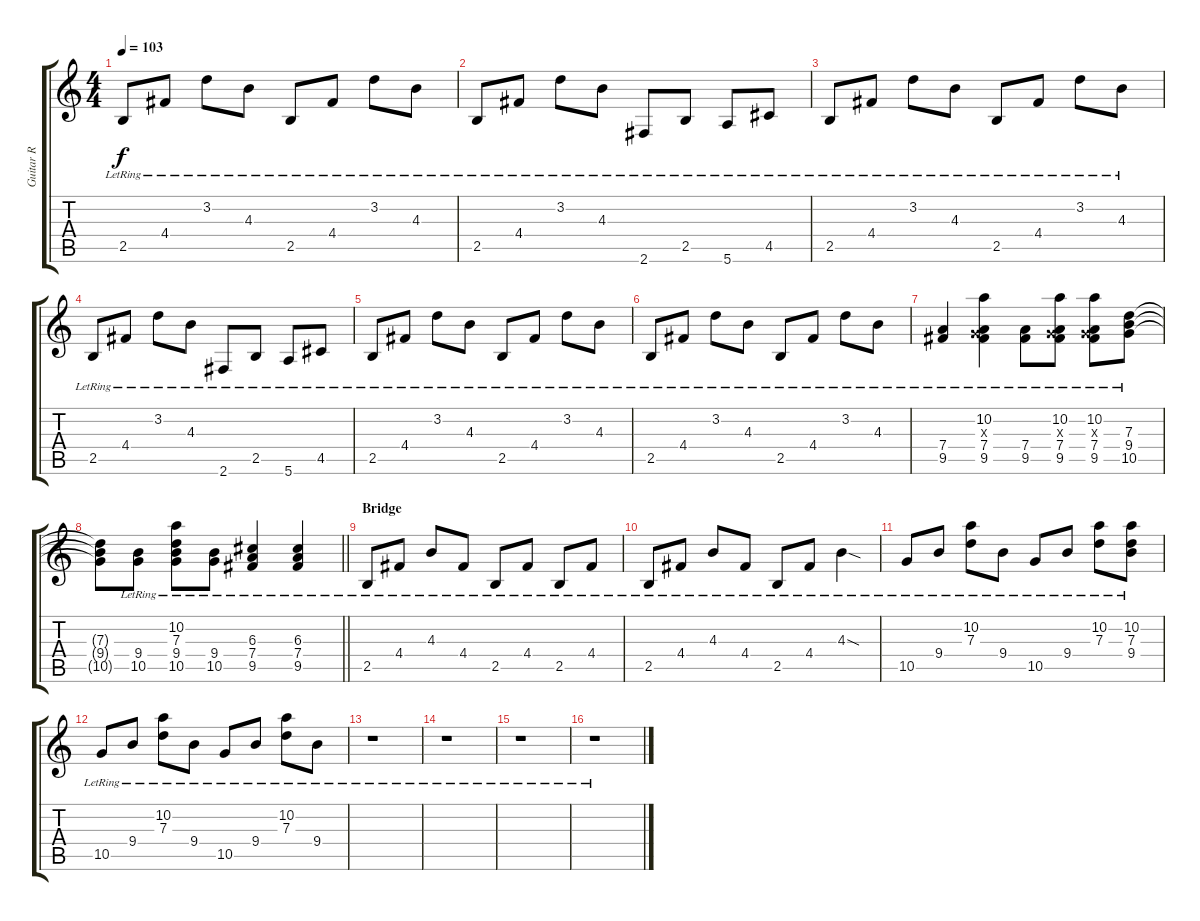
\track ("Guitar R" "Guitar R") {instrument electricguitarclean}
\staff {score tabs}
\tuning (E4 B3 G3 D3 A2 E2) {hide}
\ts (4 4)
\tempo 103
\clef g2
\ks c
2.5{lr}.8{dy f} 4.4{lr}.8 3.2{lr}.8 4.3{lr}.8 2.5{lr}.8 4.4{lr}.8 3.2{lr}.8 4.3{lr}.8 |
2.5{lr}.8 4.4{lr}.8 3.2{lr}.8 4.3{lr}.8 2.6{lr}.8 2.5{lr}.8 5.6{lr}.8 4.5{lr}.8 |
2.5{lr}.8 4.4{lr}.8 3.2{lr}.8 4.3{lr}.8 2.5{lr}.8 4.4{lr}.8 3.2{lr}.8 4.3{lr}.8 |
2.5{lr}.8 4.4{lr}.8 3.2{lr}.8 4.3{lr}.8 2.6{lr}.8 2.5{lr}.8 5.6{lr}.8 4.5{lr}.8 |
2.5{lr}.8 4.4{lr}.8 3.2{lr}.8 4.3{lr}.8 2.5{lr}.8 4.4{lr}.8 3.2{lr}.8 4.3{lr}.8 |
2.5{lr}.8 4.4{lr}.8 3.2{lr}.8 4.3{lr}.8 2.5{lr}.8 4.4{lr}.8 3.2{lr}.8 4.3{lr}.8 |
(7.4{lr} 9.5{lr}).4 (10.2{lr} 0.3{x} 7.4{lr} 9.5{lr}).4 (7.4{lr} 9.5{lr}).8 (10.2{lr} 0.3{x} 7.4{lr} 9.5{lr}).8 (10.2{lr} 0.3{x} 7.4{lr} 9.5{lr}).8 (7.3{lr} 9.4{lr} 10.5{lr}).8 |
\barLineRight lightlight
(7.3{t} 9.4{t} 10.5{t}).8 (9.4{lr} 10.5{lr}).8 (10.2{lr} 7.3{lr} 9.4{lr} 10.5{lr}).8 (9.4{lr} 10.5{lr}).8 (6.3 7.4 9.5{lr}).4 (6.3 7.4{lr} 9.5).4 |
\section ("" "Bridge")
2.5{lr}.8 4.4{lr}.8 4.3{lr}.8 4.4{lr}.8 2.5{lr}.8 4.4{lr}.8 2.5{lr}.8 4.4{lr}.8 |
2.5{lr}.8 4.4{lr}.8 4.3{lr}.8 4.4{lr}.8 2.5{lr}.8 4.4{lr}.8 4.3{sod lr}.4 |
10.5{lr}.8 9.4{lr}.8 (10.2{lr} 7.3{lr}).8 9.4{lr}.8 10.5{lr}.8 9.4{lr}.8 (10.2{lr} 7.3{lr}).8 (10.2{lr} 7.3{lr} 9.4{lr}).8 |
10.5{lr}.8 9.4{lr}.8 (10.2{lr} 7.3{lr}).8 9.4{lr}.8 10.5{lr}.8 9.4{lr}.8 (10.2{lr} 7.3{lr}).8 9.4{lr}.8 |
r.1 |
r.1 |
r.1 |
r.1
